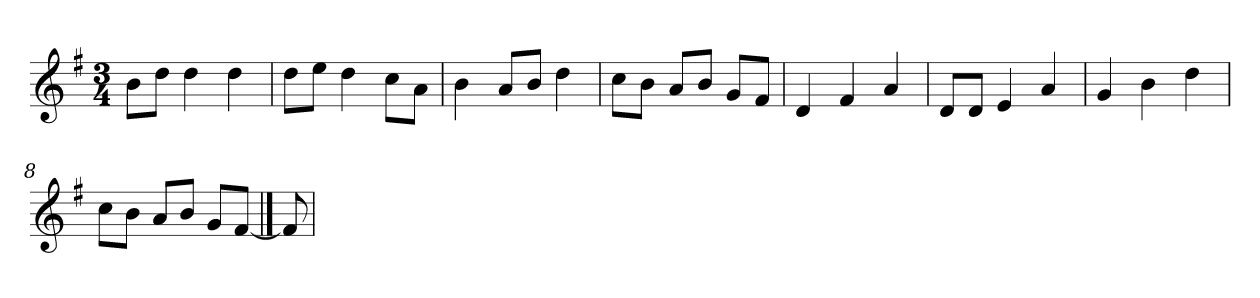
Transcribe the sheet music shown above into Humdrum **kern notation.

**kern
*part1
*staff1
*clefG2
*k[f#]
*G:
*M3/4
=
8b\L
8dd\J
4dd
4dd
=2
8dd\L
8ee\J
4dd
8cc\L
8a\J
=3
4b
8a/L
8b/J
4dd
=4
8cc\L
8b\J
8a/L
8b/J
8g/L
8f#/J
=5y
4d
4f#
4a
=6
8d/L
8d/J
4e
4a
=7
4g
4b
4dd
=8
8cc\L
8b\J
8a/L
8b/J
8g/L
[8f#/J
==9
8f#]
=
*-
